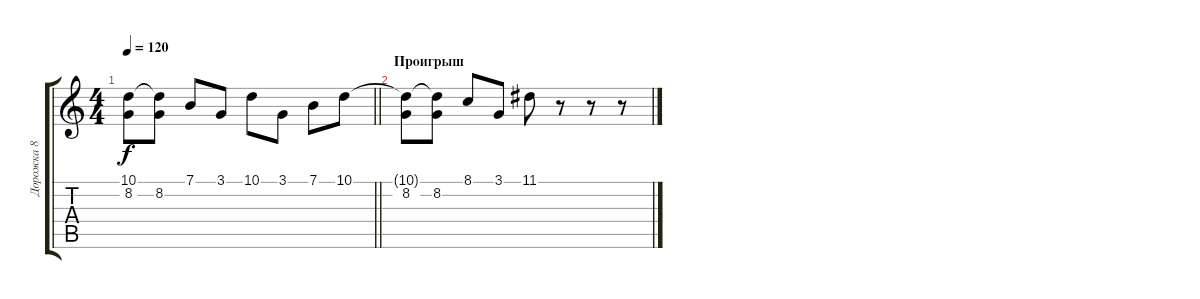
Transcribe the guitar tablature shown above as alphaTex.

\track ("Дорожка 8" "Дорожка 8") {instrument marimba}
\staff {score tabs}
\tuning (E4 B3 G3 D3 A2 E2) {hide}
\ts (4 4)
\tempo 120
\clef g2
\barLineRight lightlight
\ks c
(10.1{t} 8.2).8{dy f} (10.1{t} 8.2).8 7.1.8 3.1.8 10.1.8 3.1.8 7.1.8 10.1.8 |
\section ("" "Проигрыш")
(10.1{t} 8.2).8 (10.1{t} 8.2).8 8.1.8 3.1.8 11.1.8 r.8 r.8 r.8
